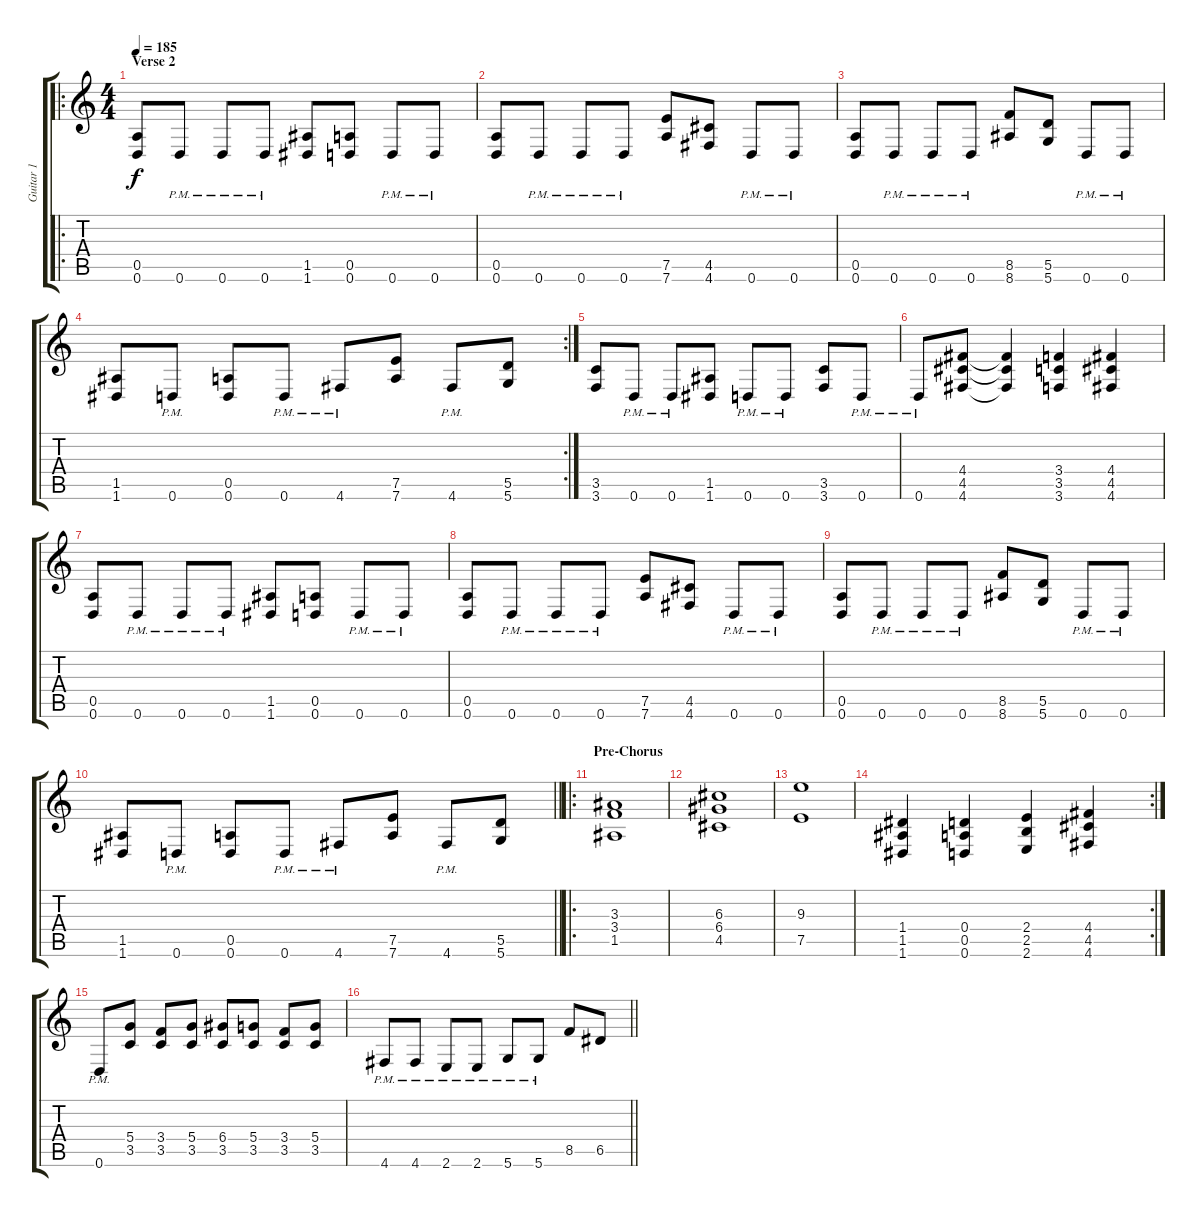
\track ("Guitar 1" "Guitar 1") {instrument overdrivenguitar}
\staff {score tabs}
\tuning (E4 B3 G3 D3 A2 D2) {hide}
\ro
\ts (4 4)
\section ("" "Verse 2")
\tempo 185
\clef g2
\ks c
(0.5 0.6).8{dy f} 0.6{pm}.8 0.6{pm}.8 0.6{pm}.8 (1.5 1.6).8 (0.5 0.6).8 0.6{pm}.8 0.6{pm}.8 |
(0.5 0.6).8 0.6{pm}.8 0.6{pm}.8 0.6{pm}.8 (7.5 7.6).8 (4.5 4.6).8 0.6{pm}.8 0.6{pm}.8 |
(0.5 0.6).8 0.6{pm}.8 0.6{pm}.8 0.6{pm}.8 (8.5 8.6).8 (5.5 5.6).8 0.6{pm}.8 0.6{pm}.8 |
\rc 2
(1.5 1.6).8 0.6{pm}.8 (0.5 0.6).8 0.6{pm}.8 4.6{pm}.8 (7.5 7.6).8 4.6{pm}.8 (5.5 5.6).8 |
(3.5 3.6).8 0.6{pm}.8 0.6{pm}.8 (1.5 1.6).8 0.6{pm}.8 0.6{pm}.8 (3.5 3.6).8 0.6{pm}.8 |
0.6{pm}.8 (4.4 4.5 4.6).8 (4.4{t} 4.5{t} 4.6{t}).4 (3.4 3.5 3.6).4 (4.4 4.5 4.6).4 |
(0.5 0.6).8 0.6{pm}.8 0.6{pm}.8 0.6{pm}.8 (1.5 1.6).8 (0.5 0.6).8 0.6{pm}.8 0.6{pm}.8 |
(0.5 0.6).8 0.6{pm}.8 0.6{pm}.8 0.6{pm}.8 (7.5 7.6).8 (4.5 4.6).8 0.6{pm}.8 0.6{pm}.8 |
(0.5 0.6).8 0.6{pm}.8 0.6{pm}.8 0.6{pm}.8 (8.5 8.6).8 (5.5 5.6).8 0.6{pm}.8 0.6{pm}.8 |
\barLineRight lightlight
(1.5 1.6).8 0.6{pm}.8 (0.5 0.6).8 0.6{pm}.8 4.6{pm}.8 (7.5 7.6).8 4.6{pm}.8 (5.5 5.6).8 |
\ro
\section ("" "Pre-Chorus")
(3.3 3.4 1.5).1 |
(6.3 6.4 4.5).1 |
(9.3 7.5).1 |
\rc 2
(1.4 1.5 1.6).4 (0.4 0.5 0.6).4 (2.4 2.5 2.6).4 (4.4 4.5 4.6).4 |
0.6{pm}.8 (5.4 3.5).8 (3.4 3.5).8 (5.4 3.5).8 (6.4 3.5).8 (5.4 3.5).8 (3.4 3.5).8 (5.4 3.5).8 |
\barLineRight lightlight
4.6{pm}.8 4.6{pm}.8 2.6{pm}.8 2.6{pm}.8 5.6{pm}.8 5.6{pm}.8 8.5.8 6.5.8
